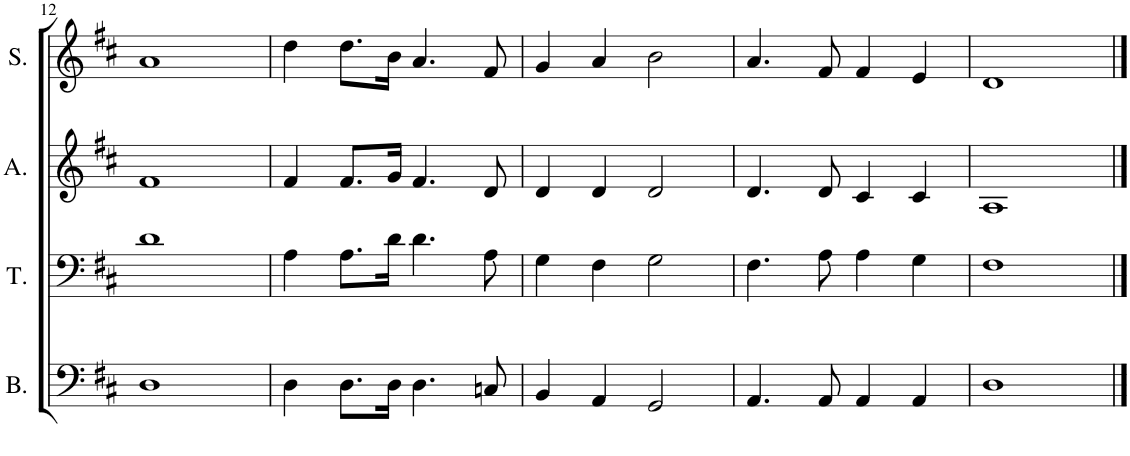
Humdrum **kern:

**kern	**kern	**kern	**kern
*part4	*part3	*part2	*part1
*staff4	*staff3	*staff2	*staff1
*I"Bass	*I"Tenor	*I"Alto	*I"Soprano
*I'B.	*I'T.	*I'A.	*I'S.
!!LO:PB:g=z
*clefF4	*clefF4	*clefG2	*clefG2
*k[f#c#]	*k[f#c#]	*k[f#c#]	*k[f#c#]
*M4/4	*M4/4	*M4/4	*M4/4
=12	=12	=12	=12
1D	1d	1f#	1a
=13	=13	=13	=13
4D\	4A\	4f#/	4dd\
8.D\L	8.A\L	8.f#/L	8.dd\L
16D\Jk	16d\Jk	16g/Jk	16b\Jk
4.D\	4.d\	4.f#/	4.a/
8Cn/	8A\	8d/	8f#/
=14	=14	=14	=14
4BB/	4G\	4d/	4g/
4AA/	4F#\	4d/	4a/
2GG/	2G\	2d/	2b\
=15	=15	=15	=15
4.AA/	4.F#\	4.d/	4.a/
8AA/	8A\	8d/	8f#/
4AA/	4A\	4c#/	4f#/
4AA/	4G\	4c#/	4e/
=16	=16	=16	=16
1D	1F#	1A	1d
==	==	==	==
*-	*-	*-	*-
